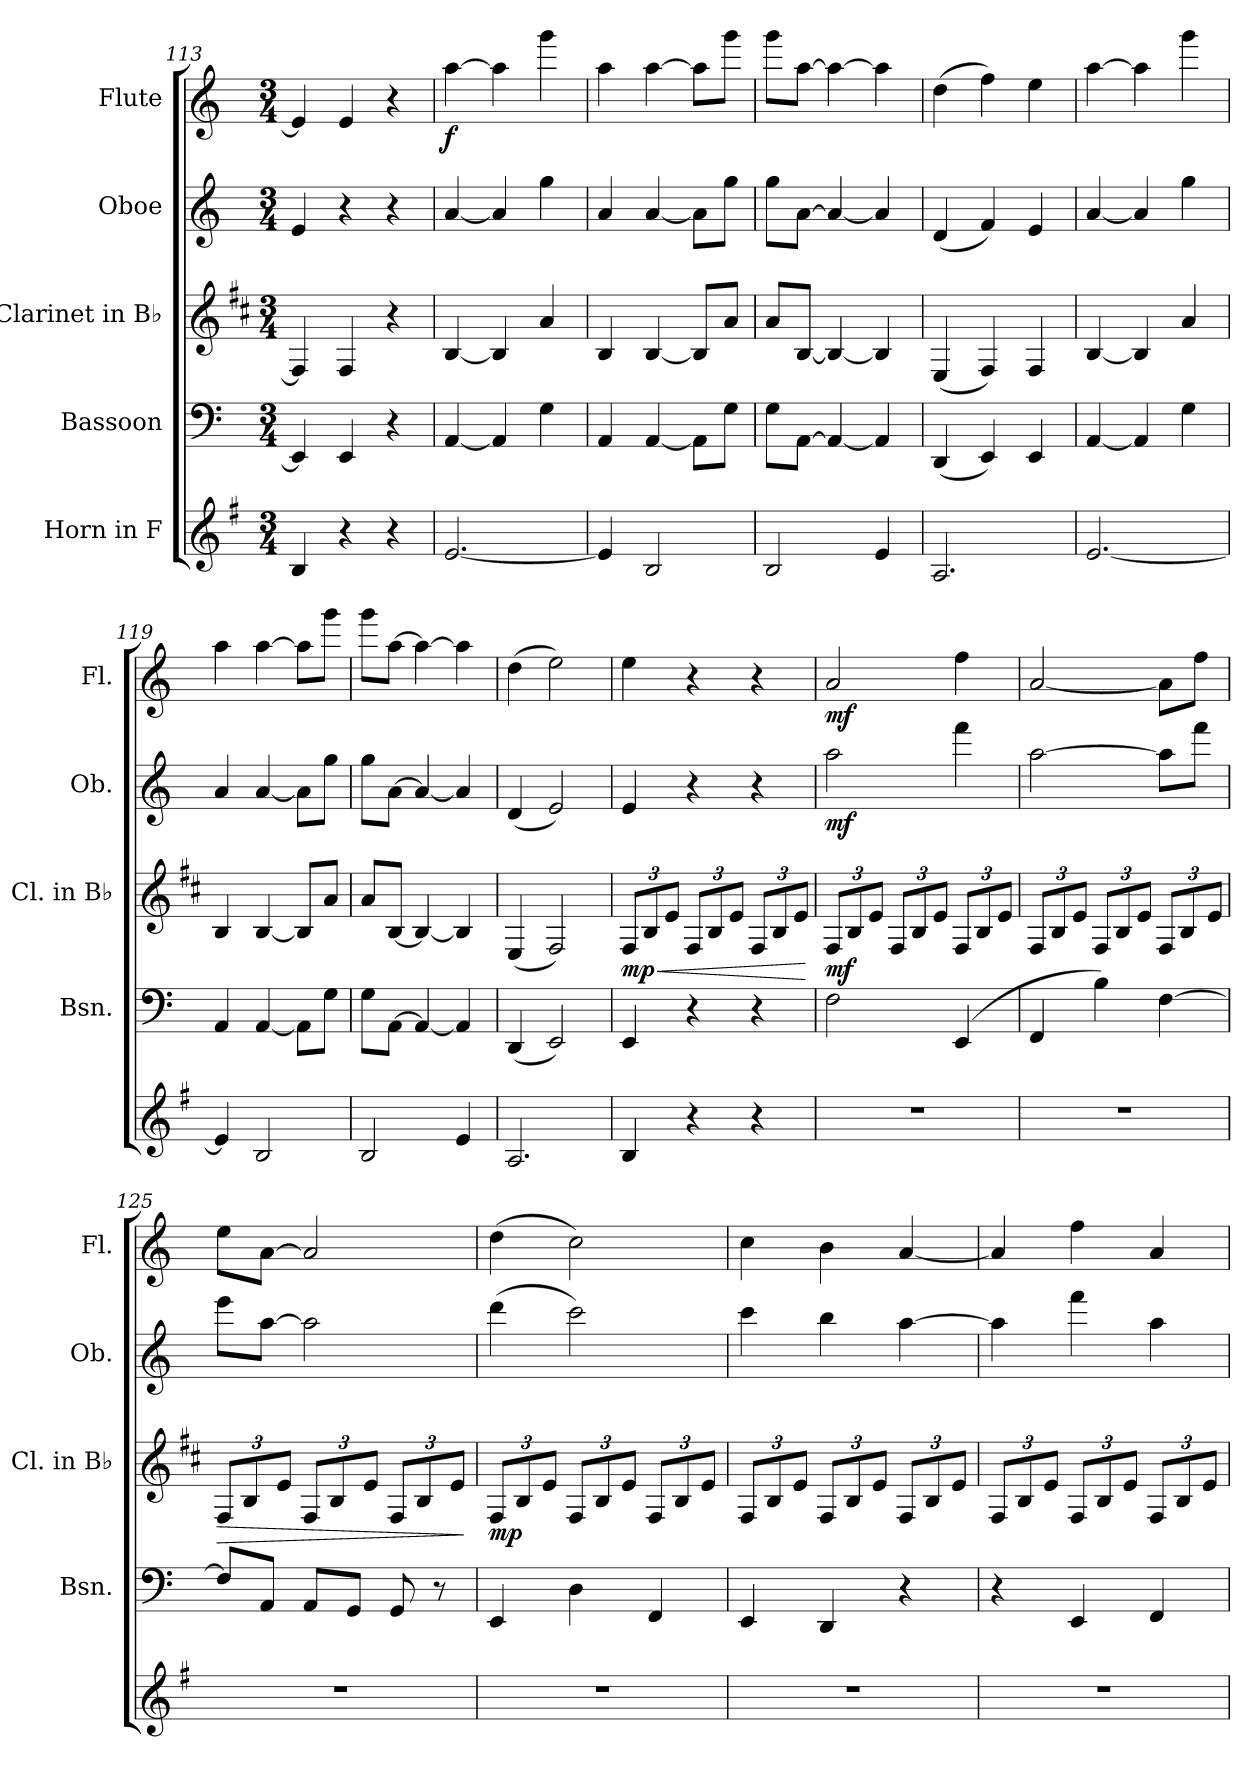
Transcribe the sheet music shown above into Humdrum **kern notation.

**kern	**kern	**kern	**dynam	**kern	**dynam	**kern	**dynam
*part5	*part4	*part3	*part3	*part2	*part2	*part1	*part1
*staff5	*staff4	*staff3	*staff3	*staff2	*staff2	*staff1	*staff1
*I"Horn in F	*I"Bassoon	*I"Clarinet in B♭	*	*I"Oboe	*	*I"Flute	*
*	*I'Bsn.	*I'Cl. in B♭	*	*I'Ob.	*	*I'Fl.	*
*clefG2	*clefF4	*clefG2	*	*clefG2	*	*clefG2	*
*ITrd4c7	*	*ITrd1c2	*	*	*	*ITrd-7c-12	*
*k[]	*k[]	*k[]	*	*k[]	*	*k[]	*
*M3/4	*M3/4	*M3/4	*	*M3/4	*	*M3/4	*
=113	=113	=113	=113	=113	=113	=113	=113
4E/	4EE/]	4E/]	.	4e/	.	4ee/]	.
4r	4EE/	4E/	.	4r	.	4ee/	.
4r	4r	4r	.	4r	.	4r	.
!!LO:PB:g=z
=114	=114	=114	=114	=114	=114	=114	=114
!	!	!	!	!	!	!	!LO:DY:b
[2.A/	[4AA/	[4A/	.	[4a/	.	[4aaa\	f
.	4AA/]	4A/]	.	4a/]	.	4aaa\]	.
.	4G\	4g/	.	4gg\	.	4gggg\	.
=115	=115	=115	=115	=115	=115	=115	=115
4A/]	4AA/	4A/	.	4a/	.	4aaa\	.
2E/	[4AA/	[4A/	.	[4a/	.	[4aaa\	.
.	8AA\L]	8A/L]	.	8a\L]	.	8aaa\L]	.
.	8G\J	8g/J	.	8gg\J	.	8gggg\J	.
=116	=116	=116	=116	=116	=116	=116	=116
2E/	8G\L	8g/L	.	8gg\L	.	8gggg\L	.
.	[8AA\J	[8A/J	.	[8a\J	.	[8aaa\J	.
.	4AA/_	4A/_	.	4a/_	.	4aaa\_	.
4A/	4AA/]	4A/]	.	4a/]	.	4aaa\]	.
=117	=117	=117	=117	=117	=117	=117	=117
2.D/	(4DD/	(4D/	.	(4d/	.	(4ddd\	.
.	4EE/)	4E/)	.	4f/)	.	4fff\)	.
.	4EE/	4E/	.	4e/	.	4eee\	.
=118	=118	=118	=118	=118	=118	=118	=118
[2.A/	[4AA/	[4A/	.	[4a/	.	[4aaa\	.
.	4AA/]	4A/]	.	4a/]	.	4aaa\]	.
.	4G\	4g/	.	4gg\	.	4gggg\	.
=119	=119	=119	=119	=119	=119	=119	=119
4A/]	4AA/	4A/	.	4a/	.	4aaa\	.
2E/	[4AA/	[4A/	.	[4a/	.	[4aaa\	.
.	8AA\L]	8A/L]	.	8a\L]	.	8aaa\L]	.
.	8G\J	8g/J	.	8gg\J	.	8gggg\J	.
=120	=120	=120	=120	=120	=120	=120	=120
2E/	8G\L	8g/L	.	8gg\L	.	8gggg\L	.
.	[8AA\J	[8A/J	.	[8a\J	.	[8aaa\J	.
.	4AA/_	4A/_	.	4a/_	.	4aaa\_	.
4A/	4AA/]	4A/]	.	4a/]	.	4aaa\]	.
!!LO:LB:g=z
=121	=121	=121	=121	=121	=121	=121	=121
2.D/	(4DD/	(4D/	.	(4d/	.	(4ddd\	.
.	2EE/)	2E/)	.	2e/)	.	2eee\)	.
=122	=122	=122	=122	=122	=122	=122	=122
*	*	*Xbrackettup	*	*	*	*	*
!	!	!	!LO:HP:b	!	!	!	!
!	!	!	!LO:DY:n=1:b	!	!	!	!
4E/	4EE/	12E/L	< mp	4e/	.	4eee\	.
.	.	12A/	.	.	.	.	.
.	.	12d/J	.	.	.	.	.
4r	4r	12E/L	.	4r	.	4r	.
.	.	12A/	.	.	.	.	.
.	.	12d/J	.	.	.	.	.
4r	4r	12E/L	.	4r	.	4r	.
.	.	12A/	.	.	.	.	.
.	.	12d/J	.	.	.	.	.
.	.	.	[	.	.	.	.
=123	=123	=123	=123	=123	=123	=123	=123
!	!	!	!LO:DY:b	!	!LO:DY:b	!	!LO:DY:b
2.r	2F\	12E/L	mf	2aa\	mf	2aa/	mf
.	.	12A/	.	.	.	.	.
.	.	12d/J	.	.	.	.	.
.	.	12E/L	.	.	.	.	.
.	.	12A/	.	.	.	.	.
.	.	12d/J	.	.	.	.	.
.	(4EE/	12E/L	.	4fff\	.	4fff\	.
.	.	12A/	.	.	.	.	.
.	.	12d/J	.	.	.	.	.
=124	=124	=124	=124	=124	=124	=124	=124
2.r	4FF/	12E/L	.	[2aa\	.	[2aa/	.
.	.	12A/	.	.	.	.	.
.	.	12d/J	.	.	.	.	.
.	4B\)	12E/L	.	.	.	.	.
.	.	12A/	.	.	.	.	.
.	.	12d/J	.	.	.	.	.
.	[4F\	12E/L	.	8aa\L]	.	8aa\L]	.
.	.	12A/	.	.	.	.	.
.	.	.	.	8fff\J	.	8fff\J	.
.	.	12d/J	.	.	.	.	.
!!LO:PB:g=z
=125	=125	=125	=125	=125	=125	=125	=125
!	!	!	!LO:HP:b	!	!	!	!
2.r	8F/L]	12E/L	>	8eee\L	.	8eee\L	.
.	.	12A/	.	.	.	.	.
.	8AA/J	.	.	[8aa\J	.	[8aa\J	.
.	.	12d/J	.	.	.	.	.
.	8AA/L	12E/L	.	2aa\]	.	2aa/]	.
.	.	12A/	.	.	.	.	.
.	8GG/J	.	.	.	.	.	.
.	.	12d/J	.	.	.	.	.
.	8GG/	12E/L	.	.	.	.	.
.	.	12A/	.	.	.	.	.
.	8r	.	.	.	.	.	.
.	.	12d/J	.	.	.	.	.
.	.	.	]	.	.	.	.
=126	=126	=126	=126	=126	=126	=126	=126
!	!	!	!LO:DY:b	!	!	!	!
2.r	4EE/	12E/L	mp	(4ddd\	.	(4ddd\	.
.	.	12A/	.	.	.	.	.
.	.	12d/J	.	.	.	.	.
.	4D\	12E/L	.	2ccc\)	.	2ccc\)	.
.	.	12A/	.	.	.	.	.
.	.	12d/J	.	.	.	.	.
.	4FF/	12E/L	.	.	.	.	.
.	.	12A/	.	.	.	.	.
.	.	12d/J	.	.	.	.	.
=127	=127	=127	=127	=127	=127	=127	=127
2.r	4EE/	12E/L	.	4ccc\	.	4ccc\	.
.	.	12A/	.	.	.	.	.
.	.	12d/J	.	.	.	.	.
.	4DD/	12E/L	.	4bb\	.	4bb\	.
.	.	12A/	.	.	.	.	.
.	.	12d/J	.	.	.	.	.
.	4r	12E/L	.	[4aa\	.	[4aa/	.
.	.	12A/	.	.	.	.	.
.	.	12d/J	.	.	.	.	.
=128	=128	=128	=128	=128	=128	=128	=128
2.r	4r	12E/L	.	4aa\]	.	4aa/]	.
.	.	12A/	.	.	.	.	.
.	.	12d/J	.	.	.	.	.
.	4EE/	12E/L	.	4fff\	.	4fff\	.
.	.	12A/	.	.	.	.	.
.	.	12d/J	.	.	.	.	.
.	4FF/	12E/L	.	4aa\	.	4aa/	.
.	.	12A/	.	.	.	.	.
.	.	12d/J	.	.	.	.	.
=	=	=	=	=	=	=	=
*-	*-	*-	*-	*-	*-	*-	*-
